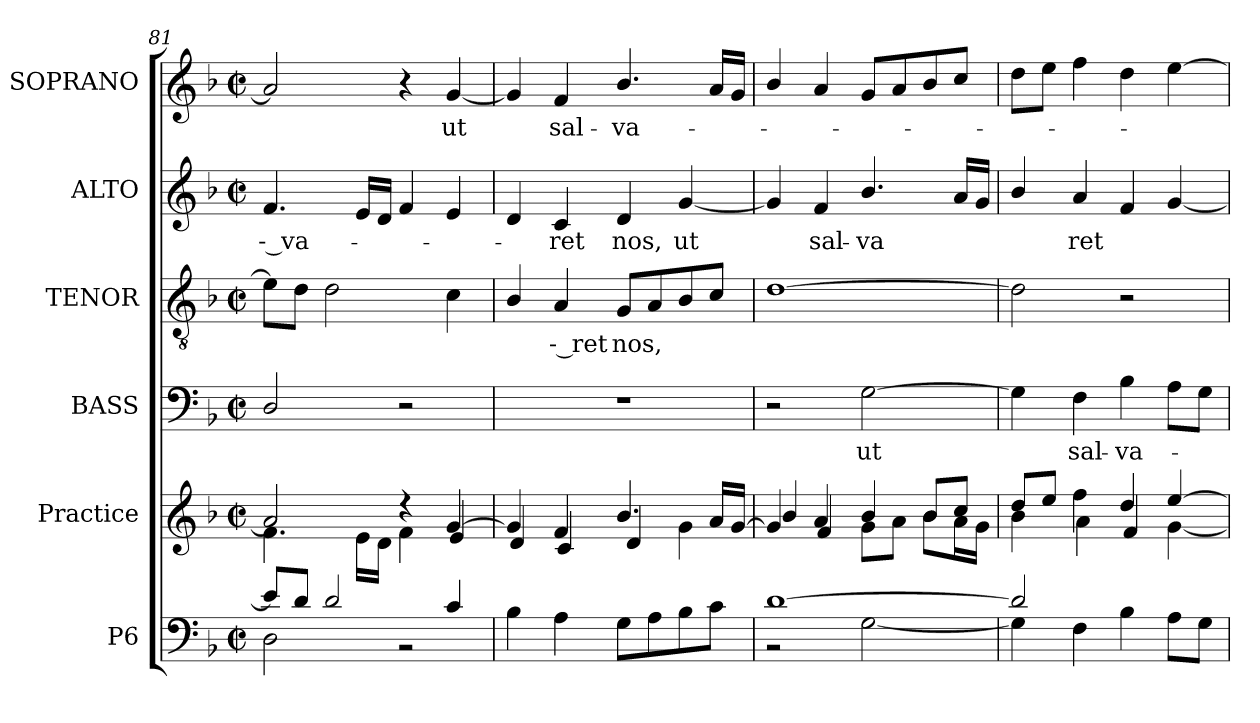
**kern	**kern	**kern	**text	**kern	**text	**kern	**text	**kern	**text
*part6	*part5	*part4	*part4	*part3	*part3	*part2	*part2	*part1	*part1
*staff6	*staff5	*staff4	*staff4	*staff3	*staff3	*staff2	*staff2	*staff1	*staff1
*I"P6	*I"Practice	*I"BASS	*	*I"TENOR	*	*I"ALTO	*	*I"SOPRANO	*
*	*	*I'B.	*	*I'T.	*	*I'A.	*	*I'S.	*
!!LO:PB:g=z
*clefF4	*clefG2	*clefF4	*	*clefGv2	*	*clefG2	*	*clefG2	*
*	*	*	*	*ITrd7c12	*	*	*	*	*
*k[b-]	*k[b-]	*k[b-]	*	*k[b-]	*	*k[b-]	*	*k[b-]	*
*F:	*F:	*F:	*	*F:	*	*F:	*	*F:	*
*M2/2	*M2/2	*M2/2	*	*M2/2	*	*M2/2	*	*M2/2	*
*met(c|)	*met(c|)	*met(c|)	*	*met(c|)	*	*met(c|)	*	*met(c|)	*
=81	=81	=81	=81	=81	=81	=81	=81	=81	=81
*^	*^	*	*	*	*	*	*	*	*
!	!	!	!	!	!	!	!	!	!LO:LY:b:color=#000000	!	!
8ei/L]	2Di\	2ai/]	4.fi\	2Di/	.	8Ei\L]	.	4.fi/	-- va-	2ai/]	.
8di/J	.	.	.	.	.	8Di\J	.	.	.	.	.
2di/	.	.	.	.	.	2Di\	.	.	.	.	.
.	.	.	16ei\LL	.	.	.	.	16ei/LL	.	.	.
.	.	.	16di\JJ	.	.	.	.	16di/JJ	.	.	.
.	2r	4r	4fi\	2r	.	.	.	4fi/	.	4r	.
!	!	!	!	!	!	!	!	!	!	!	!LO:LY:b:color=#000000
4ci/	.	[4gi/	4ei/	.	.	4Ci\	.	4ei/	.	[4gi/	ut
*v	*v	*	*	*	*	*	*	*	*	*	*
=82	=82	=82	=82	=82	=82	=82	=82	=82	=82	=82
4B-i\	4gi/]	4di/	1r	.	4BB-i/	.	4di/	.	4gi/]	.
!	!	!	!	!	!	!LO:LY:b:color=#000000	!	!	!	!
!	!	!	!	!	!	!	!	!LO:LY:b:color=#000000	!	!
!	!	!	!	!	!	!	!	!	!	!LO:LY:b:color=#000000
4Ai\	4fi/	4ci/	.	.	4AAi/	-- ret	4ci/	-ret	4fi/	sal-
!	!	!	!	!	!	!LO:LY:b:color=#000000	!	!	!	!
!	!	!	!	!	!	!	!	!LO:LY:b:color=#000000	!	!
!	!	!	!	!	!	!	!	!	!	!LO:LY:b:color=#000000
8Gi\L	4.b-i/	4di/	.	.	8GGi/L	nos,	4di/	nos,	4.b-i/	-va-
8Ai\	.	.	.	.	8AAi/	.	.	.	.	.
!	!	!	!	!	!	!	!	!LO:LY:b:color=#000000	!	!
8B-i\	.	4gi\	.	.	8BB-i/	.	[4gi/	ut	.	.
8ci\J	16ai/LL	.	.	.	8Ci/J	.	.	.	16ai/LL	.
.	[16gi/JJ	.	.	.	.	.	.	.	16gi/JJ	.
=83	=83	=83	=83	=83	=83	=83	=83	=83	=83	=83
*^	*	*	*	*	*	*	*	*	*	*
[1di	2r	4gi/]	4b-i/	2r	.	[1Di	.	4gi/]	.	4b-i/	.
!	!	!	!	!	!	!	!	!	!LO:LY:b:color=#000000	!	!
.	.	4ai/	4fi/	.	.	.	.	4fi/	sal-	4ai/	.
!	!	!	!	!	!LO:LY:b:color=#000000	!	!	!	!	!	!
!	!	!	!	!	!	!	!	!	!LO:LY:b:color=#000000	!	!
.	[2Gi\	8gi\L	4b-i/	[2Gi\	ut	.	.	4.b-i/	-va-	8gi/L	.
.	.	8ai\J	.	.	.	.	.	.	.	8ai/	.
.	.	8b-i\L	8b-i/L	.	.	.	.	.	.	8b-i/	.
.	.	16ai\L	8cci/J	.	.	.	.	16ai/LL	.	8cci/J	.
.	.	16gi\JJ	.	.	.	.	.	16gi/JJ	.	.	.
=84	=84	=84	=84	=84	=84	=84	=84	=84	=84	=84	=84
!	!	!	!	!	!	!	!	!	!LO:LY:b:color=#000000	!	!
2di/]	4Gi\]	8ddi/L	4b-i\	4Gi\]	.	2Di\]	.	4b-i/	--	8ddi\L	.
.	.	8eei/J	.	.	.	.	.	.	.	8eei\J	.
!	!	!	!	!	!LO:LY:b:color=#000000	!	!	!	!	!	!
!	!	!	!	!	!	!	!	!	!LO:LY:b:color=#000000	!	!
.	4Fi\	4ffi\	4ai\	4Fi\	sal-	.	.	4ai/	ret	4ffi\	.
!	!	!	!	!	!LO:LY:b:color=#000000	!	!	!	!	!	!
2ryy	4B-i\	4ddi/	4fi/	4B-i\	-va-	2r	.	4fi/	.	4ddi\	.
.	8Ai\L	[4eei/	[4gi\	8Ai\L	.	.	.	[4gi/	.	[4eei\	.
.	8Gi\J	.	.	8Gi\J	.	.	.	.	.	.	.
*v	*v	*	*	*	*	*	*	*	*	*	*
*	*v	*v	*	*	*	*	*	*	*	*
=	=	=	=	=	=	=	=	=	=
*-	*-	*-	*-	*-	*-	*-	*-	*-	*-
